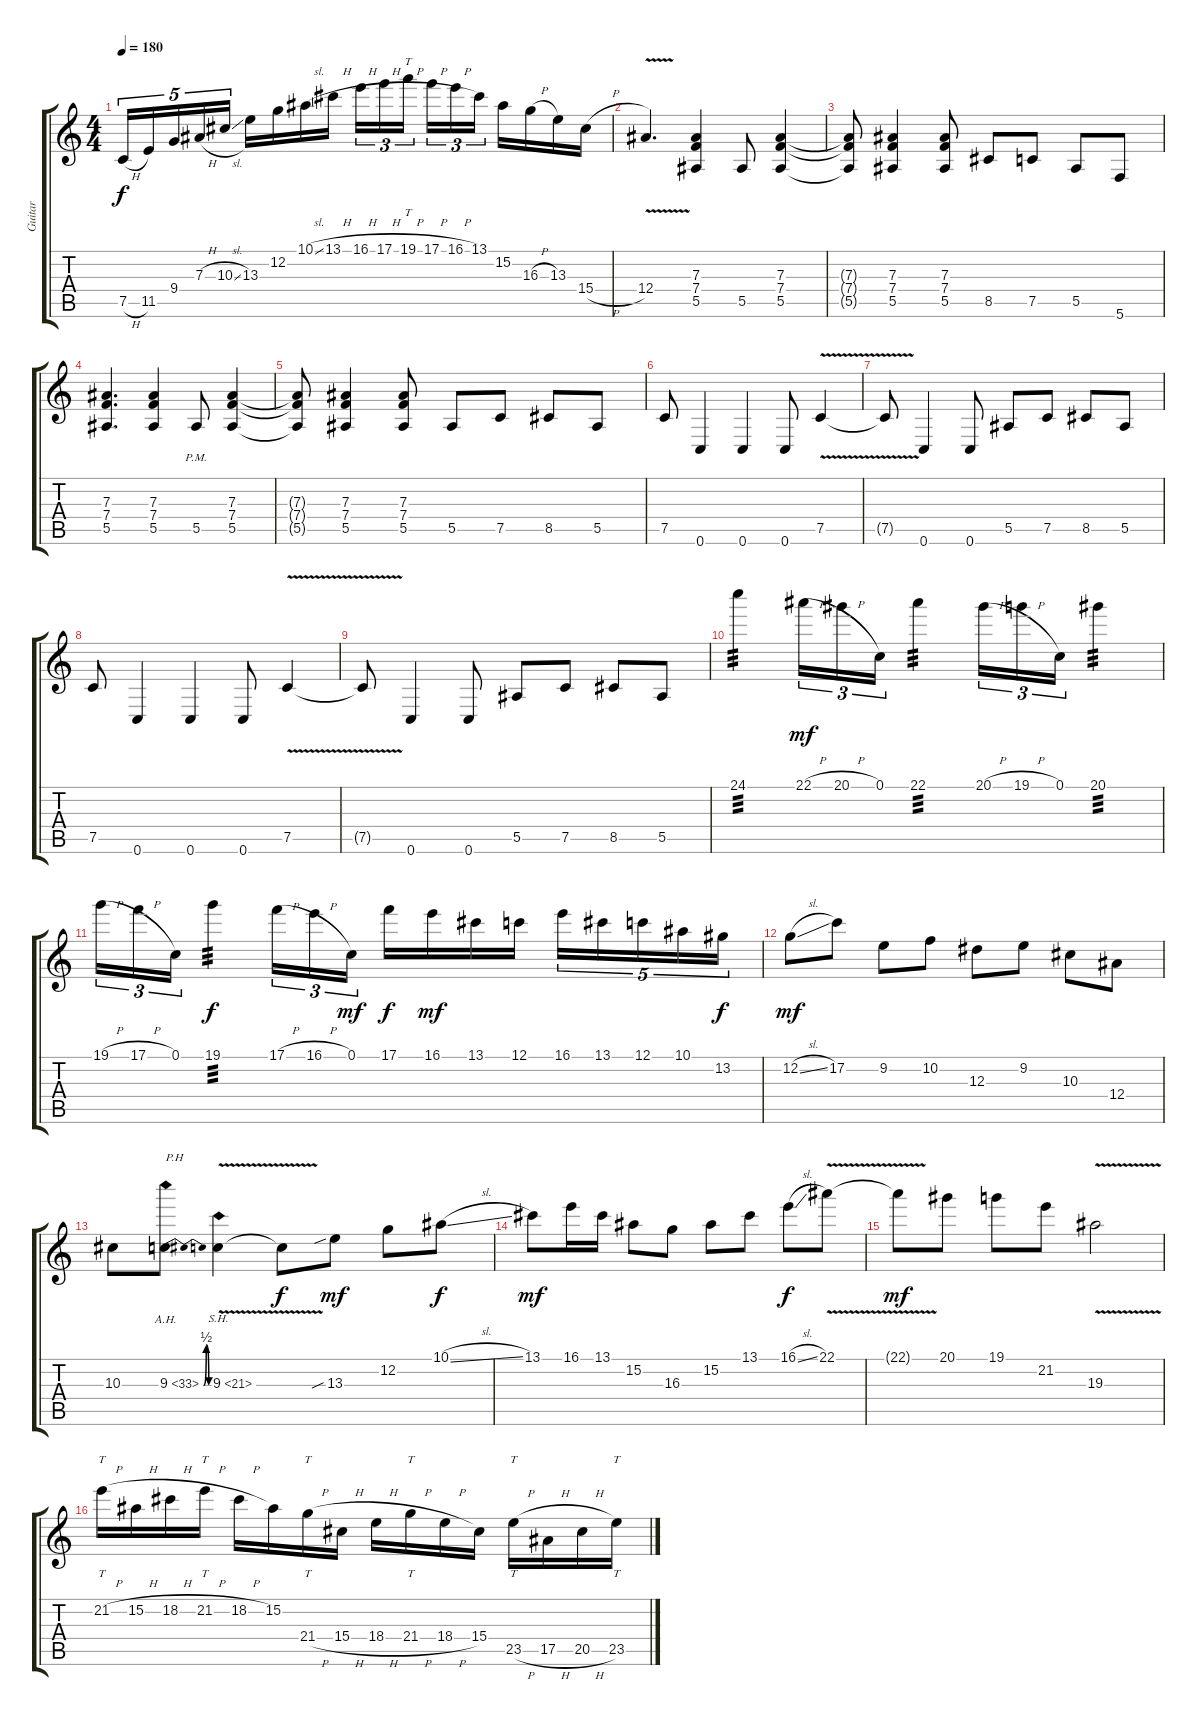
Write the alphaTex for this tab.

\track ("Guitar" "Guitar") {instrument distortionguitar}
\staff {score tabs}
\tuning (C4 G3 Eb3 Bb2 F2 C2) {hide}
\ts (4 4)
\tempo 180
\clef g2
\ks c
7.5{h}.16{tu (5 4) dy f} 11.5.16{tu (5 4)} 9.4.16{tu (5 4)} 7.3{h}.16{tu (5 4)} 10.3{sl}.16{tu (5 4)} 13.3.16 12.2.16 10.1{sl}.16 13.1{h}.16 16.1{h}.16{tu (3 2)} 17.1{h}.16{tu (3 2)} 19.1{h}.16{tt tu (3 2) beam splitsecondary} 17.1{h}.16{tu (3 2)} 16.1{h}.16{tu (3 2)} 13.1.16{tu (3 2)} 15.2.16 16.3{h}.16 13.3.16 15.4{h}.16 |
12.4{v}.4{d} (7.3 7.4 5.5).4 5.5.8 (7.3 7.4 5.5).4 |
(7.3{t} 7.4{t} 5.5{t}).8 (7.3 7.4 5.5).4 (7.3 7.4 5.5).8 8.5.8 7.5.8 5.5.8 5.6.8 |
(7.3 7.4 5.5).4{d} (7.3 7.4 5.5).4 5.5{pm}.8 (7.3 7.4 5.5).4 |
(7.3{t} 7.4{t} 5.5{t}).8 (7.3 7.4 5.5).4 (7.3 7.4 5.5).8 5.5.8 7.5.8 8.5.8 5.5.8 |
7.5.8 0.6.4 0.6.4 0.6.8 7.5{v}.4 |
7.5{t}.8 0.6.4 0.6.8 5.5.8 7.5.8 8.5.8 5.5.8 |
7.5.8 0.6.4 0.6.4 0.6.8 7.5{v}.4 |
7.5{t}.8 0.6.4 0.6.8 5.5.8 7.5.8 8.5.8 5.5.8 |
24.1.4{tp 3} 22.1{h}.16{tu (3 2) dy mf} 20.1{h}.16{tu (3 2)} 0.1.16{tu (3 2)} 22.1.4{tp 3} 20.1{h}.16{tu (3 2)} 19.1{h}.16{tu (3 2)} 0.1.16{tu (3 2)} 20.1.4{tp 3} |
19.1{h}.16{tu (3 2)} 17.1{h}.16{tu (3 2)} 0.1.16{tu (3 2)} 19.1.4{tp 3 dy f} 17.1{h}.16{tu (3 2)} 16.1{h}.16{tu (3 2)} 0.1.16{tu (3 2) dy mf} 17.1.16{dy f} 16.1.16{dy mf} 13.1.16 12.1.16 16.1.16{tu (5 4)} 13.1.16{tu (5 4)} 12.1.16{tu (5 4)} 10.1.16{tu (5 4)} 13.2.16{tu (5 4) dy f} |
12.2{sl}.8{dy mf} 17.2.8 9.2.8 10.2.8 12.3.8 9.2.8 10.3.8 12.4.8 |
10.3.8 9.3{be (bendrelease 0 0 15 2 45 2 60 0) ah 24}.8{txt "P.H"} 9.3{sh 12 v}.4 9.3{t}.8{dy f} 13.3{sib}.8{dy mf} 12.2.8 10.1{sl}.8{dy f} |
13.1.8{dy mf} 16.1.16 13.1.16 15.2.8 16.3.8 15.2.8 13.1.8 16.1{sl}.8{dy f} 22.1{v}.8 |
22.1{t}.8{dy mf} 20.1.8 19.1.8 21.2.8 19.3{v}.2 |
21.2{h}.16{tt} 15.2{h}.16 18.2{h}.16 21.2{h}.16{tt} 18.2{h}.16 15.2.16 21.4{h}.16{tt} 15.4{h}.16 18.4{h}.16 21.4{h}.16{tt} 18.4{h}.16 15.4.16 23.5{h}.16{tt} 17.5{h}.16 20.5{h}.16 23.5{h}.16{tt}
